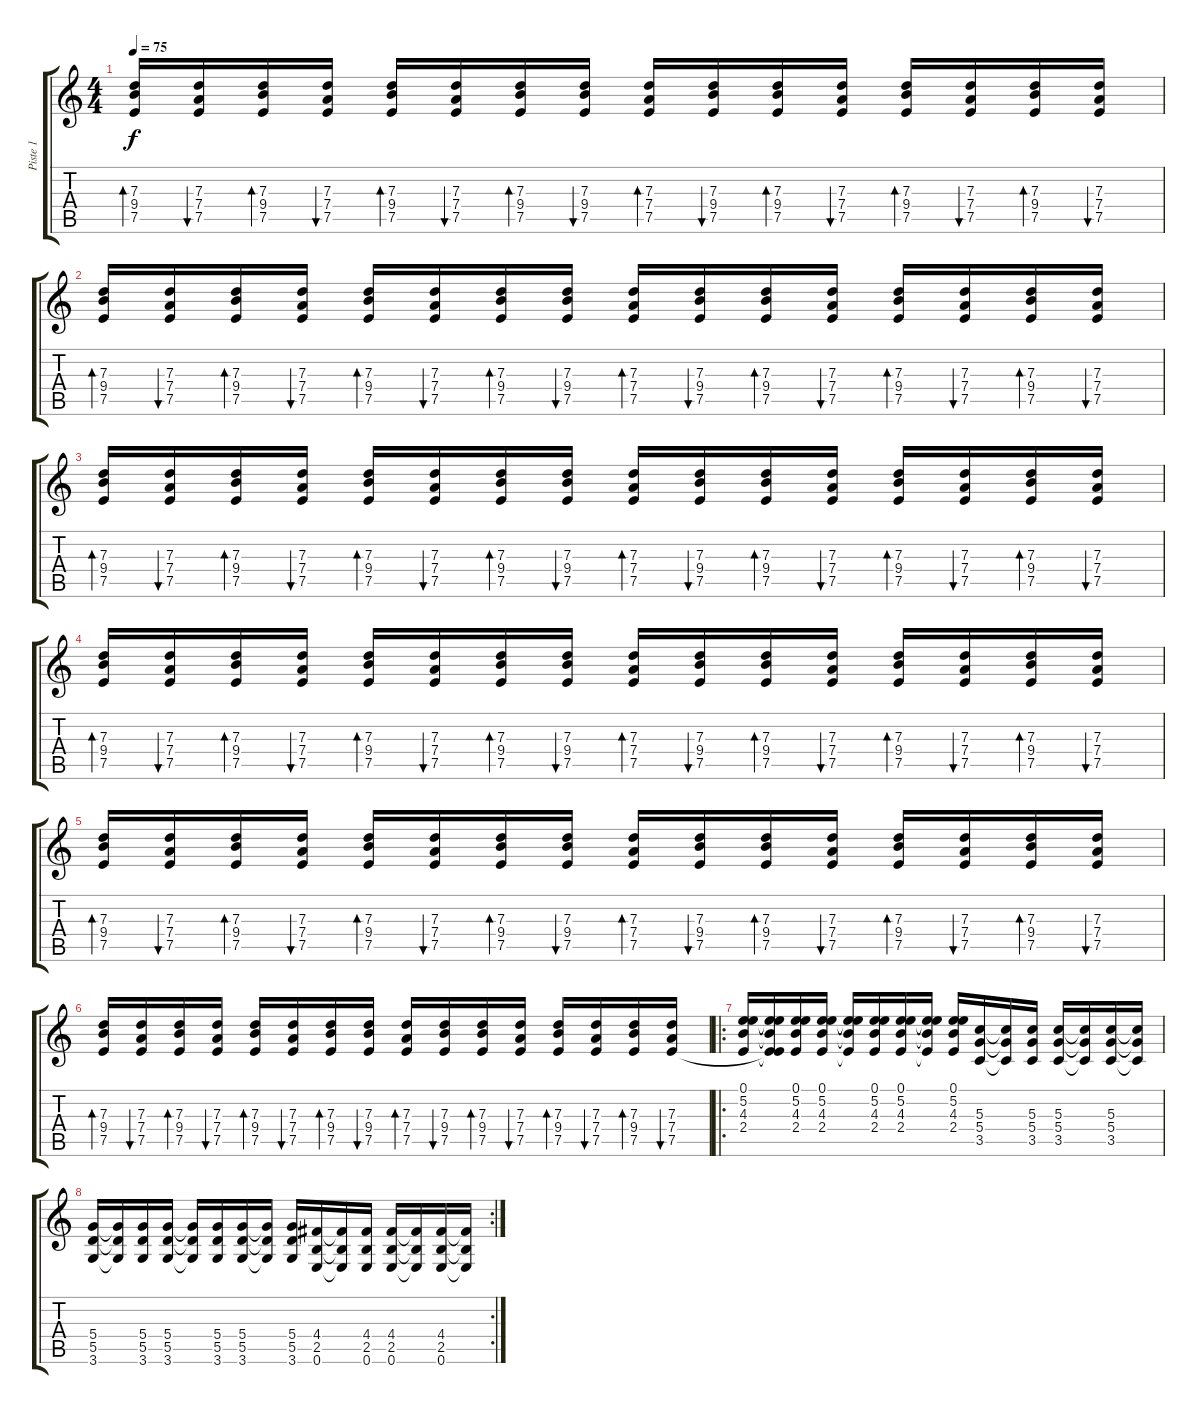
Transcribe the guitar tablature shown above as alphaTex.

\track ("Piste 1" "Piste 1") {instrument acousticguitarsteel}
\staff {score tabs}
\tuning (E4 B3 G3 D3 A2 E2) {hide}
\ts (4 4)
\tempo 75
\clef g2
\ks c
(7.3 9.4 7.5).16{bd 120 dy f} (7.3 7.4 7.5).16{bu 120} (7.3 9.4 7.5).16{bd 120} (7.3 7.4 7.5).16{bu 120} (7.3 9.4 7.5).16{bd 120} (7.3 7.4 7.5).16{bu 120} (7.3 9.4 7.5).16{bd 120} (7.3 9.4 7.5).16{bu 120} (7.3 7.4 7.5).16{bd 120} (7.3 9.4 7.5).16{bu 120} (7.3 9.4 7.5).16{bd 120} (7.3 7.4 7.5).16{bu 120} (7.3 9.4 7.5).16{bd 120} (7.3 7.4 7.5).16{bu 120} (7.3 9.4 7.5).16{bd 120} (7.3 7.4 7.5).16{bu 120} |
(7.3 9.4 7.5).16{bd 120} (7.3 7.4 7.5).16{bu 120} (7.3 9.4 7.5).16{bd 120} (7.3 7.4 7.5).16{bu 120} (7.3 9.4 7.5).16{bd 120} (7.3 7.4 7.5).16{bu 120} (7.3 9.4 7.5).16{bd 120} (7.3 9.4 7.5).16{bu 120} (7.3 7.4 7.5).16{bd 120} (7.3 9.4 7.5).16{bu 120} (7.3 9.4 7.5).16{bd 120} (7.3 7.4 7.5).16{bu 120} (7.3 9.4 7.5).16{bd 120} (7.3 7.4 7.5).16{bu 120} (7.3 9.4 7.5).16{bd 120} (7.3 7.4 7.5).16{bu 120} |
(7.3 9.4 7.5).16{bd 120} (7.3 7.4 7.5).16{bu 120} (7.3 9.4 7.5).16{bd 120} (7.3 7.4 7.5).16{bu 120} (7.3 9.4 7.5).16{bd 120} (7.3 7.4 7.5).16{bu 120} (7.3 9.4 7.5).16{bd 120} (7.3 9.4 7.5).16{bu 120} (7.3 7.4 7.5).16{bd 120} (7.3 9.4 7.5).16{bu 120} (7.3 9.4 7.5).16{bd 120} (7.3 7.4 7.5).16{bu 120} (7.3 9.4 7.5).16{bd 120} (7.3 7.4 7.5).16{bu 120} (7.3 9.4 7.5).16{bd 120} (7.3 7.4 7.5).16{bu 120} |
(7.3 9.4 7.5).16{bd 120} (7.3 7.4 7.5).16{bu 120} (7.3 9.4 7.5).16{bd 120} (7.3 7.4 7.5).16{bu 120} (7.3 9.4 7.5).16{bd 120} (7.3 7.4 7.5).16{bu 120} (7.3 9.4 7.5).16{bd 120} (7.3 9.4 7.5).16{bu 120} (7.3 7.4 7.5).16{bd 120} (7.3 9.4 7.5).16{bu 120} (7.3 9.4 7.5).16{bd 120} (7.3 7.4 7.5).16{bu 120} (7.3 9.4 7.5).16{bd 120} (7.3 7.4 7.5).16{bu 120} (7.3 9.4 7.5).16{bd 120} (7.3 7.4 7.5).16{bu 120} |
(7.3 9.4 7.5).16{bd 120} (7.3 7.4 7.5).16{bu 120} (7.3 9.4 7.5).16{bd 120} (7.3 7.4 7.5).16{bu 120} (7.3 9.4 7.5).16{bd 120} (7.3 7.4 7.5).16{bu 120} (7.3 9.4 7.5).16{bd 120} (7.3 9.4 7.5).16{bu 120} (7.3 7.4 7.5).16{bd 120} (7.3 9.4 7.5).16{bu 120} (7.3 9.4 7.5).16{bd 120} (7.3 7.4 7.5).16{bu 120} (7.3 9.4 7.5).16{bd 120} (7.3 7.4 7.5).16{bu 120} (7.3 9.4 7.5).16{bd 120} (7.3 7.4 7.5).16{bu 120} |
(7.3 9.4 7.5).16{bd 120} (7.3 7.4 7.5).16{bu 120} (7.3 9.4 7.5).16{bd 120} (7.3 7.4 7.5).16{bu 120} (7.3 9.4 7.5).16{bd 120} (7.3 7.4 7.5).16{bu 120} (7.3 9.4 7.5).16{bd 120} (7.3 9.4 7.5).16{bu 120} (7.3 7.4 7.5).16{bd 120} (7.3 9.4 7.5).16{bu 120} (7.3 9.4 7.5).16{bd 120} (7.3 7.4 7.5).16{bu 120} (7.3 9.4 7.5).16{bd 120} (7.3 7.4 7.5).16{bu 120} (7.3 9.4 7.5).16{bd 120} (7.3 7.4 7.5).16{bu 120} |
\ro
(0.1 5.2 4.3 2.4).16 (0.1{t} 5.2{t} 4.3{t} 2.4{t} 7.5{t}).16 (0.1 5.2 4.3 2.4).16 (0.1 5.2 4.3 2.4).16 (0.1{t} 5.2{t} 4.3{t} 2.4{t}).16 (0.1 5.2 4.3 2.4).16 (0.1 5.2 4.3 2.4).16 (0.1{t} 5.2{t} 4.3{t} 2.4{t}).16 (0.1 5.2 4.3 2.4).16 (5.3 5.4 3.5).16 (5.3{t} 5.4{t} 3.5{t}).16 (5.3 5.4 3.5).16 (5.3 5.4 3.5).16 (5.3{t} 5.4{t} 3.5{t}).16 (5.3 5.4 3.5).16 (5.3{t} 5.4{t} 3.5{t}).16 |
\rc 2
(5.4 5.5 3.6).16 (5.4{t} 5.5{t} 3.6{t}).16 (5.4 5.5 3.6).16 (5.4 5.5 3.6).16 (5.4{t} 5.5{t} 3.6{t}).16 (5.4 5.5 3.6).16 (5.4 5.5 3.6).16 (5.4{t} 5.5{t} 3.6{t}).16 (5.4 5.5 3.6).16 (4.4 2.5 0.6).16 (4.4{t} 2.5{t} 0.6{t}).16 (4.4 2.5 0.6).16 (4.4 2.5 0.6).16 (4.4{t} 2.5{t} 0.6{t}).16 (4.4 2.5 0.6).16 (4.4{t} 2.5{t} 0.6{t}).16
